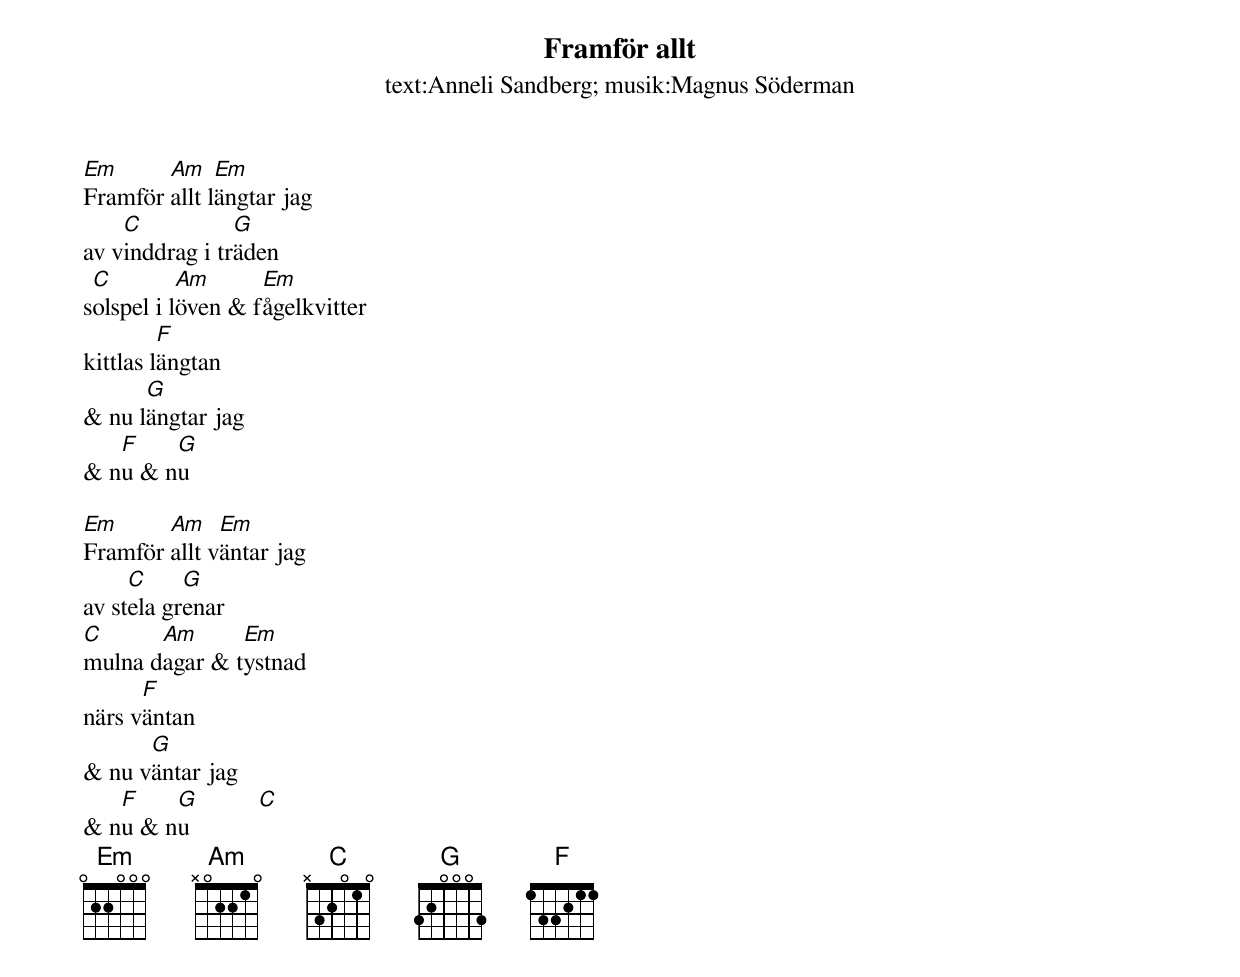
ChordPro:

{t:Framför allt}
{st:text:Anneli Sandberg}
{st:musik:Magnus Söderman}
[Em]Framför [Am]allt l[Em]ängtar jag
av v[C]inddrag i tr[G]äden
s[C]olspel i l[Am]öven & f[Em]ågelkvitter
kittlas l[F]ängtan
& nu l[G]ängtar jag
& n[F]u & n[G]u

[Em]Framför [Am]allt v[Em]äntar jag
av st[C]ela gr[G]enar
[C]mulna d[Am]agar & t[Em]ystnad
närs v[F]äntan
& nu v[G]äntar jag
& n[F]u & n[G]u           [C]
